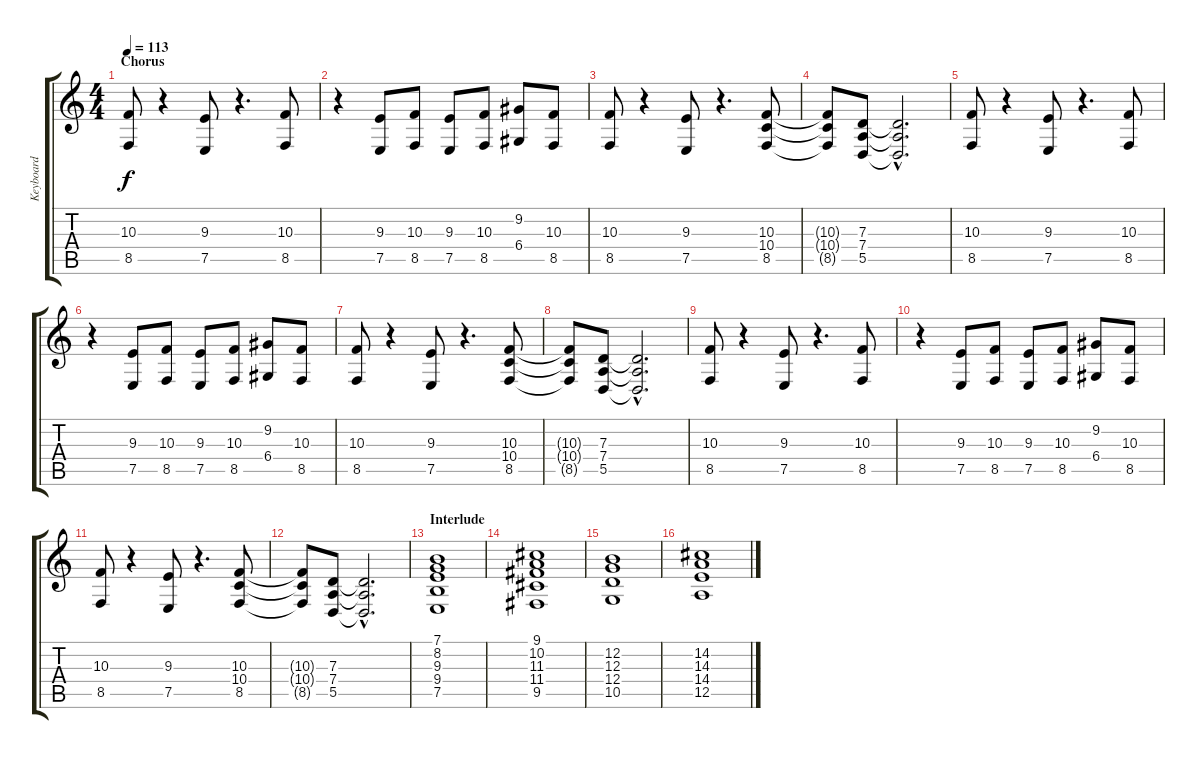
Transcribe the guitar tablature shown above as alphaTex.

\track ("Keyboard" "Keyboard") {instrument choiraahs}
\staff {score tabs}
\tuning (E4 B3 G3 D3 A2 E2) {hide}
\ts (4 4)
\section ("" "Chorus")
\tempo 113
\clef g2
\ks c
(10.3 8.5).8{dy f} r.4 (9.3 7.5).8 r.4{d} (10.3 8.5).8 |
r.4 (9.3 7.5).8 (10.3 8.5).8 (9.3 7.5).8 (10.3 8.5).8 (9.2 6.4).8 (10.3 8.5).8 |
(10.3 8.5).8 r.4 (9.3 7.5).8 r.4{d} (10.3 10.4 8.5).8 |
(10.3{t} 10.4{t} 8.5{t}).8 (7.3 7.4 5.5).8 (7.3{hac t} 7.4{hac t} 5.5{hac t}).2{d} |
(10.3 8.5).8 r.4 (9.3 7.5).8 r.4{d} (10.3 8.5).8 |
r.4 (9.3 7.5).8 (10.3 8.5).8 (9.3 7.5).8 (10.3 8.5).8 (9.2 6.4).8 (10.3 8.5).8 |
(10.3 8.5).8 r.4 (9.3 7.5).8 r.4{d} (10.3 10.4 8.5).8 |
(10.3{t} 10.4{t} 8.5{t}).8 (7.3 7.4 5.5).8 (7.3{hac t} 7.4{hac t} 5.5{hac t}).2{d} |
(10.3 8.5).8 r.4 (9.3 7.5).8 r.4{d} (10.3 8.5).8 |
r.4 (9.3 7.5).8 (10.3 8.5).8 (9.3 7.5).8 (10.3 8.5).8 (9.2 6.4).8 (10.3 8.5).8 |
(10.3 8.5).8 r.4 (9.3 7.5).8 r.4{d} (10.3 10.4 8.5).8 |
(10.3{t} 10.4{t} 8.5{t}).8 (7.3 7.4 5.5).8 (7.3{hac t} 7.4{hac t} 5.5{hac t}).2{d} |
\section ("" "Interlude")
(7.1 8.2 9.3 9.4 7.5).1 |
(9.1 10.2 11.3 11.4 9.5).1 |
(12.2 12.3 12.4 10.5).1 |
(14.2 14.3 14.4 12.5).1
